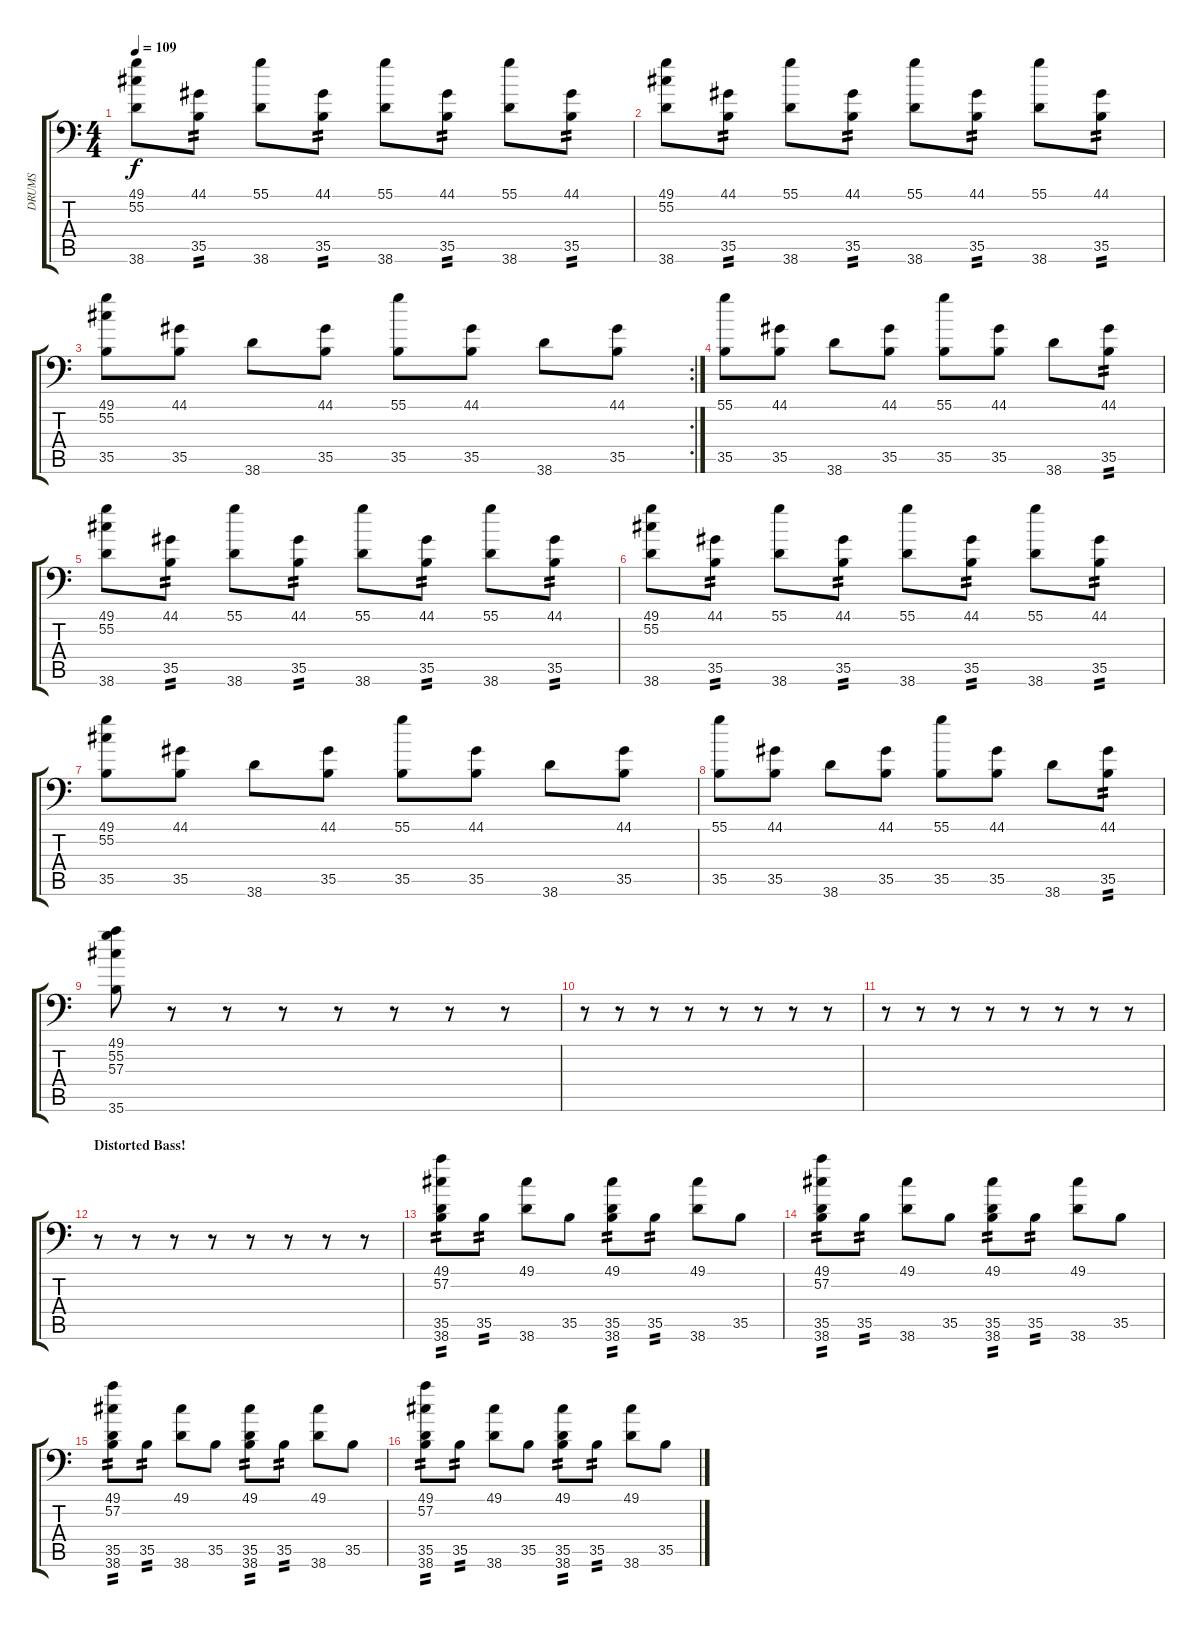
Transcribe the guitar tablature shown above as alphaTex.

\track ("DRUMS" "DRUMS") {instrument acousticgrandpiano}
\staff {score tabs}
\tuning (C-1 C-1 C-1 C-1 C-1 C-1) {hide}
\ts (4 4)
\tempo 109
\clef f4
\ks c
(49.1 55.2 38.6).8{dy f} (44.1 35.5).8{tp 2} (55.1 38.6).8 (44.1 35.5).8{tp 2} (55.1 38.6).8 (44.1 35.5).8{tp 2} (55.1 38.6).8 (44.1 35.5).8{tp 2} |
(49.1 55.2 38.6).8 (44.1 35.5).8{tp 2} (55.1 38.6).8 (44.1 35.5).8{tp 2} (55.1 38.6).8 (44.1 35.5).8{tp 2} (55.1 38.6).8 (44.1 35.5).8{tp 2} |
\rc 2
(49.1 55.2 35.5).8 (44.1 35.5).8 38.6.8 (44.1 35.5).8 (55.1 35.5).8 (44.1 35.5).8 38.6.8 (44.1 35.5).8 |
(55.1 35.5).8 (44.1 35.5).8 38.6.8 (44.1 35.5).8 (55.1 35.5).8 (44.1 35.5).8 38.6.8 (44.1 35.5).8{tp 2} |
(49.1 55.2 38.6).8 (44.1 35.5).8{tp 2} (55.1 38.6).8 (44.1 35.5).8{tp 2} (55.1 38.6).8 (44.1 35.5).8{tp 2} (55.1 38.6).8 (44.1 35.5).8{tp 2} |
(49.1 55.2 38.6).8 (44.1 35.5).8{tp 2} (55.1 38.6).8 (44.1 35.5).8{tp 2} (55.1 38.6).8 (44.1 35.5).8{tp 2} (55.1 38.6).8 (44.1 35.5).8{tp 2} |
(49.1 55.2 35.5).8 (44.1 35.5).8 38.6.8 (44.1 35.5).8 (55.1 35.5).8 (44.1 35.5).8 38.6.8 (44.1 35.5).8 |
(55.1 35.5).8 (44.1 35.5).8 38.6.8 (44.1 35.5).8 (55.1 35.5).8 (44.1 35.5).8 38.6.8 (44.1 35.5).8{tp 2} |
(49.1 55.2 57.3 35.6).8 r.8 r.8 r.8 r.8 r.8 r.8 r.8 |
r.8 r.8 r.8 r.8 r.8 r.8 r.8 r.8 |
r.8 r.8 r.8 r.8 r.8 r.8 r.8 r.8 |
\section ("" "Distorted Bass!")
r.8 r.8 r.8 r.8 r.8 r.8 r.8 r.8 |
(49.1 57.2 35.5 38.6).8{tp 2} 35.5.8{tp 2} (49.1 38.6).8 35.5.8 (49.1 35.5 38.6).8{tp 2} 35.5.8{tp 2} (49.1 38.6).8 35.5.8 |
(49.1 57.2 35.5 38.6).8{tp 2} 35.5.8{tp 2} (49.1 38.6).8 35.5.8 (49.1 35.5 38.6).8{tp 2} 35.5.8{tp 2} (49.1 38.6).8 35.5.8 |
(49.1 57.2 35.5 38.6).8{tp 2} 35.5.8{tp 2} (49.1 38.6).8 35.5.8 (49.1 35.5 38.6).8{tp 2} 35.5.8{tp 2} (49.1 38.6).8 35.5.8 |
(49.1 57.2 35.5 38.6).8{tp 2} 35.5.8{tp 2} (49.1 38.6).8 35.5.8 (49.1 35.5 38.6).8{tp 2} 35.5.8{tp 2} (49.1 38.6).8 35.5.8
